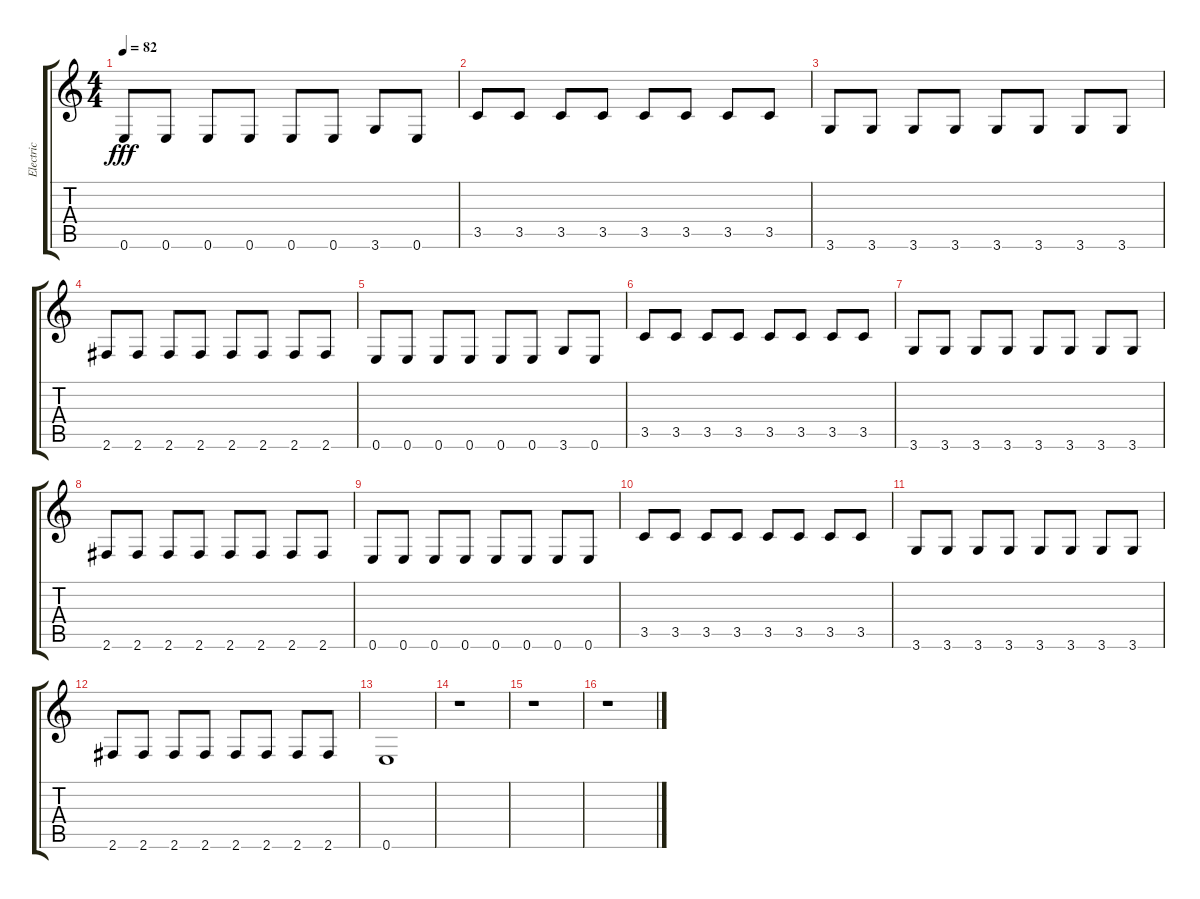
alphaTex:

\track ("Electric" "Electric") {instrument overdrivenguitar}
\staff {score tabs}
\tuning (E4 B3 G3 D3 A2 E2) {hide}
\ts (4 4)
\tempo 82
\clef g2
\ks c
0.6.8{dy fff} 0.6.8 0.6.8 0.6.8 0.6.8 0.6.8 3.6.8 0.6.8 |
3.5.8 3.5.8 3.5.8 3.5.8 3.5.8 3.5.8 3.5.8 3.5.8 |
3.6.8 3.6.8 3.6.8 3.6.8 3.6.8 3.6.8 3.6.8 3.6.8 |
2.6.8 2.6.8 2.6.8 2.6.8 2.6.8 2.6.8 2.6.8 2.6.8 |
0.6.8 0.6.8 0.6.8 0.6.8 0.6.8 0.6.8 3.6.8 0.6.8 |
3.5.8 3.5.8 3.5.8 3.5.8 3.5.8 3.5.8 3.5.8 3.5.8 |
3.6.8 3.6.8 3.6.8 3.6.8 3.6.8 3.6.8 3.6.8 3.6.8 |
2.6.8 2.6.8 2.6.8 2.6.8 2.6.8 2.6.8 2.6.8 2.6.8 |
0.6.8 0.6.8 0.6.8 0.6.8 0.6.8 0.6.8 0.6.8 0.6.8 |
3.5.8 3.5.8 3.5.8 3.5.8 3.5.8 3.5.8 3.5.8 3.5.8 |
3.6.8 3.6.8 3.6.8 3.6.8 3.6.8 3.6.8 3.6.8 3.6.8 |
2.6.8 2.6.8 2.6.8 2.6.8 2.6.8 2.6.8 2.6.8 2.6.8 |
0.6.1 |
r.1 |
r.1 |
r.1
